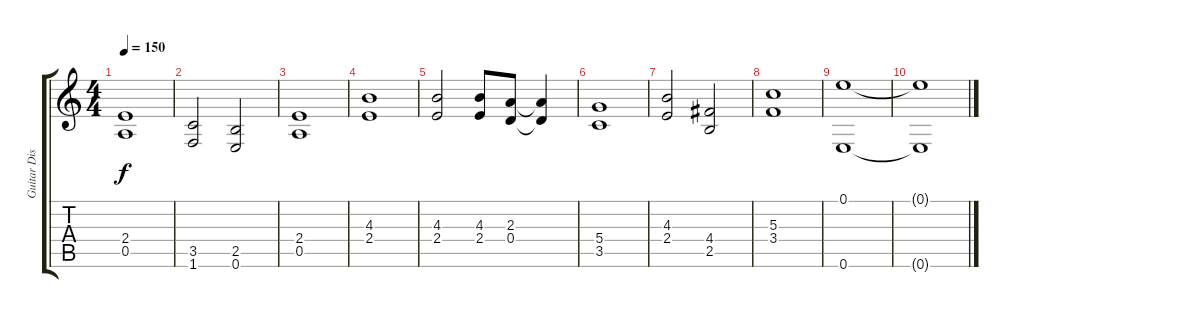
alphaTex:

\track ("Guitar Distortion" "Guitar Dis") {instrument distortionguitar}
\staff {score tabs}
\tuning (E4 B3 G3 D3 A2 E2) {hide}
\ts (4 4)
\tempo 150
\clef g2
\ks c
(2.4 0.5).1{dy f} |
(3.5 1.6).2 (2.5 0.6).2 |
(2.4 0.5).1 |
(4.3 2.4).1 |
(4.3 2.4).2 (4.3 2.4).8 (2.3 0.4).8 (2.3{t} 0.4{t}).4 |
(5.4 3.5).1 |
(4.3 2.4).2 (4.4 2.5).2 |
(5.3 3.4).1 |
(0.1 0.6).1 |
(0.1{t} 0.6{t}).1{volume 0}
